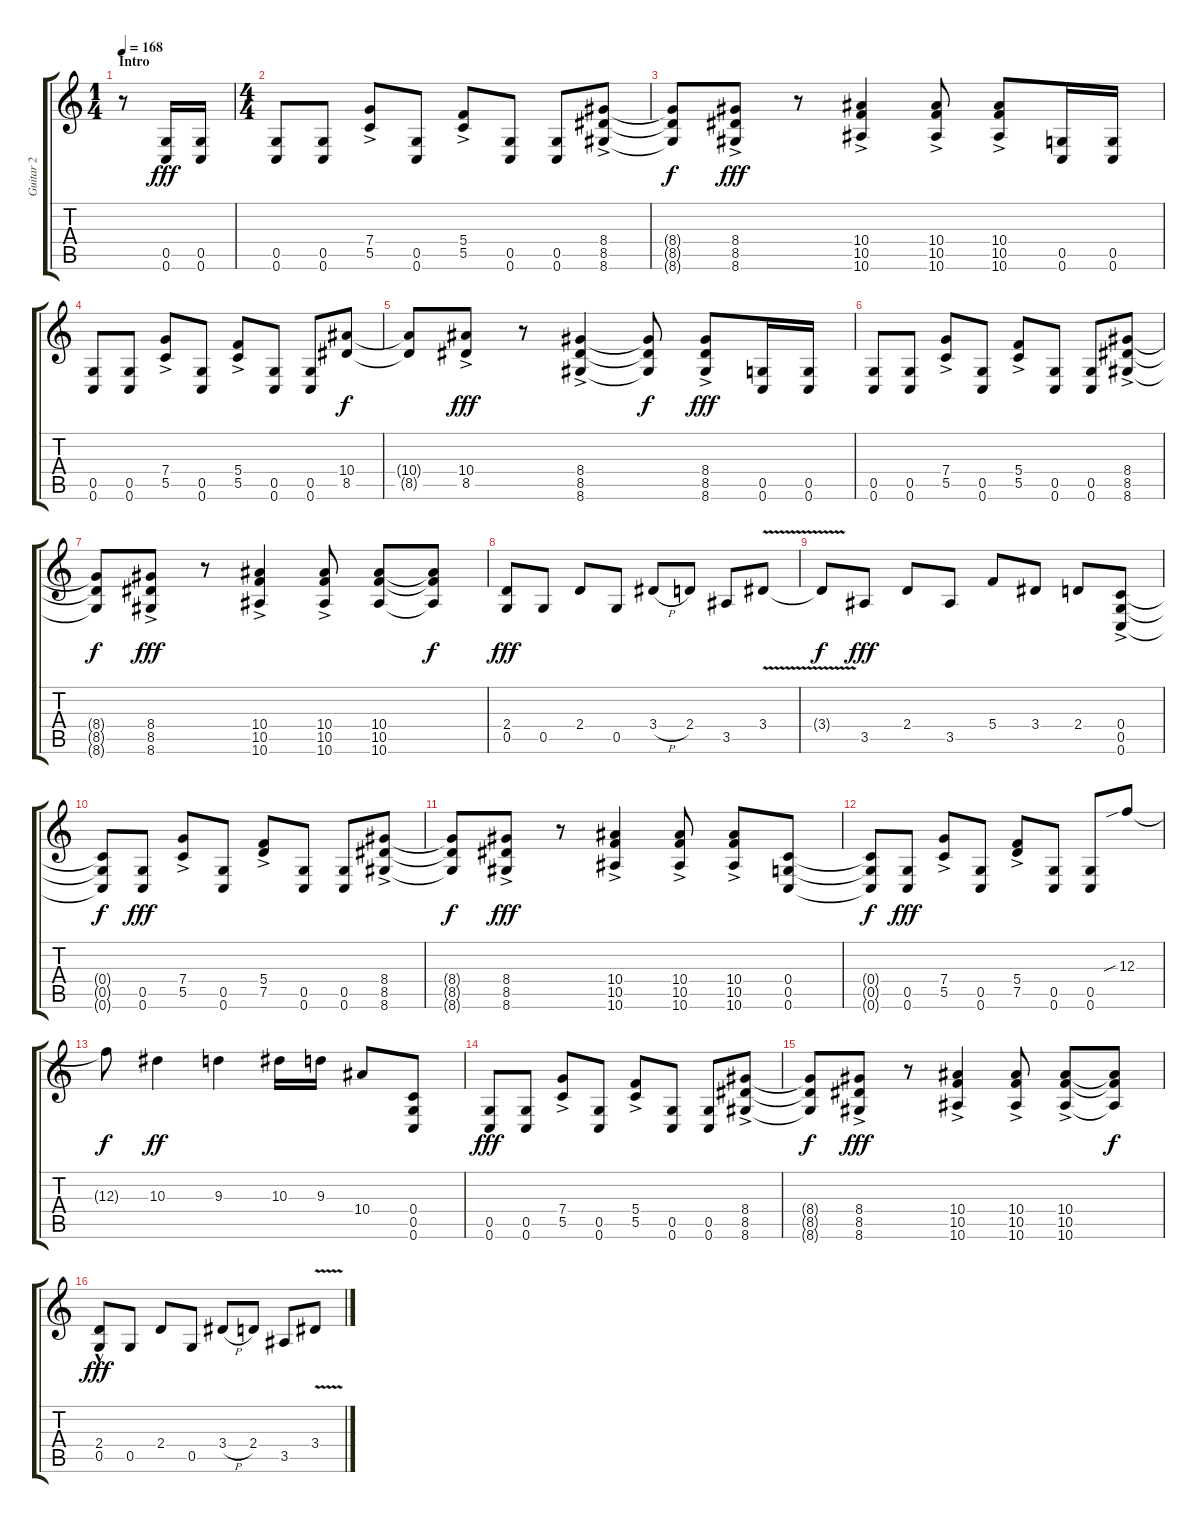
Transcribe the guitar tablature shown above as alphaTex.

\track ("Guitar 2" "Guitar 2") {instrument distortionguitar}
\staff {score tabs}
\tuning (D4 A3 F3 C3 G2 C2) {hide}
\ts (1 4)
\section ("" "Intro")
\tempo 168
\clef g2
\ks c
r.8{dy fff instrument distortionguitar} (0.5 0.6).16 (0.5 0.6).16 |
\ts (4 4)
(0.5 0.6).8 (0.5 0.6).8 (7.4 5.5{ac}).8 (0.5 0.6).8 (5.4 5.5{ac}).8 (0.5 0.6).8 (0.5 0.6).8 (8.4 8.5 8.6{ac}).8 |
(8.4{t} 8.5{t} 8.6{t}).8{dy f} (8.4 8.5 8.6{ac}).8{dy fff} r.8 (10.4 10.5 10.6{ac}).4 (10.4 10.5 10.6{ac}).8 (10.4 10.5 10.6{ac}).8 (0.5 0.6).16 (0.5 0.6).16 |
(0.5 0.6).8 (0.5 0.6).8 (7.4 5.5{ac}).8 (0.5 0.6).8 (5.4 5.5{ac}).8 (0.5 0.6).8 (0.5 0.6).8 (10.4 8.5).8{dy f} |
(10.4{t} 8.5{t}).8 (10.4 8.5{ac}).8{dy fff} r.8 (8.4 8.5 8.6{ac}).4 (8.4{t} 8.5{t} 8.6{t}).8{dy f} (8.4 8.5 8.6{ac}).8{dy fff} (0.5 0.6).16 (0.5 0.6).16 |
(0.5 0.6).8 (0.5 0.6).8 (7.4 5.5{ac}).8 (0.5 0.6).8 (5.4 5.5{ac}).8 (0.5 0.6).8 (0.5 0.6).8 (8.4 8.5 8.6{ac}).8 |
(8.4{t} 8.5{t} 8.6{t}).8{dy f} (8.4 8.5 8.6{ac}).8{dy fff} r.8 (10.4 10.5 10.6{ac}).4 (10.4 10.5 10.6{ac}).8 (10.4 10.5 10.6).8 (10.4{t} 10.5{t} 10.6{t}).8{dy f} |
(2.4 0.5).8{dy fff instrument distortionguitar} 0.5.8 2.4.8 0.5.8 3.4{h}.8 2.4.8 3.5.8 3.4{v}.8{volume 16 instrument guitarharmonics} |
3.4{t}.8{dy f} 3.5.8{dy fff instrument distortionguitar} 2.4.8 3.5.8 5.4.8 3.4.8 2.4.8 (0.4 0.5 0.6{ac}).8 |
(0.4{t} 0.5{t} 0.6{t}).8{dy f} (0.5 0.6).8{dy fff} (7.4 5.5{ac}).8 (0.5 0.6).8 (5.4 7.5{ac}).8 (0.5 0.6).8 (0.5 0.6).8 (8.4 8.5 8.6{ac}).8 |
(8.4{t} 8.5{t} 8.6{t}).8{dy f} (8.4 8.5 8.6{ac}).8{dy fff} r.8 (10.4 10.5 10.6{ac}).4 (10.4 10.5 10.6{ac}).8 (10.4 10.5 10.6{ac}).8 (0.4 0.5 0.6).8 |
(0.4{t} 0.5{t} 0.6{t}).8{dy f} (0.5 0.6).8{dy fff} (7.4 5.5{ac}).8 (0.5 0.6).8 (5.4 7.5{ac}).8 (0.5 0.6).8 (0.5 0.6).8 12.3{sib}.8 |
12.3{t}.8{dy f} 10.3.4{dy ff} 9.3.4 10.3.16 9.3.16 10.4.8 (0.4 0.5 0.6).8 |
(0.5 0.6).8{dy fff} (0.5 0.6).8 (7.4 5.5{ac}).8 (0.5 0.6).8 (5.4 5.5{ac}).8 (0.5 0.6).8 (0.5 0.6).8 (8.4 8.5 8.6{ac}).8 |
(8.4{t} 8.5{t} 8.6{t}).8{dy f} (8.4 8.5 8.6{ac}).8{dy fff} r.8 (10.4 10.5 10.6{ac}).4 (10.4 10.5 10.6{ac}).8 (10.4 10.5 10.6{ac}).8 (10.4{t} 10.5{t} 10.6{t}).8{dy f} |
(2.4{hac} 0.5{hac}).8{dy fff instrument distortionguitar} 0.5.8 2.4.8 0.5.8 3.4{h}.8 2.4.8 3.5.8 3.4{v}.8{volume 16 instrument guitarharmonics}
